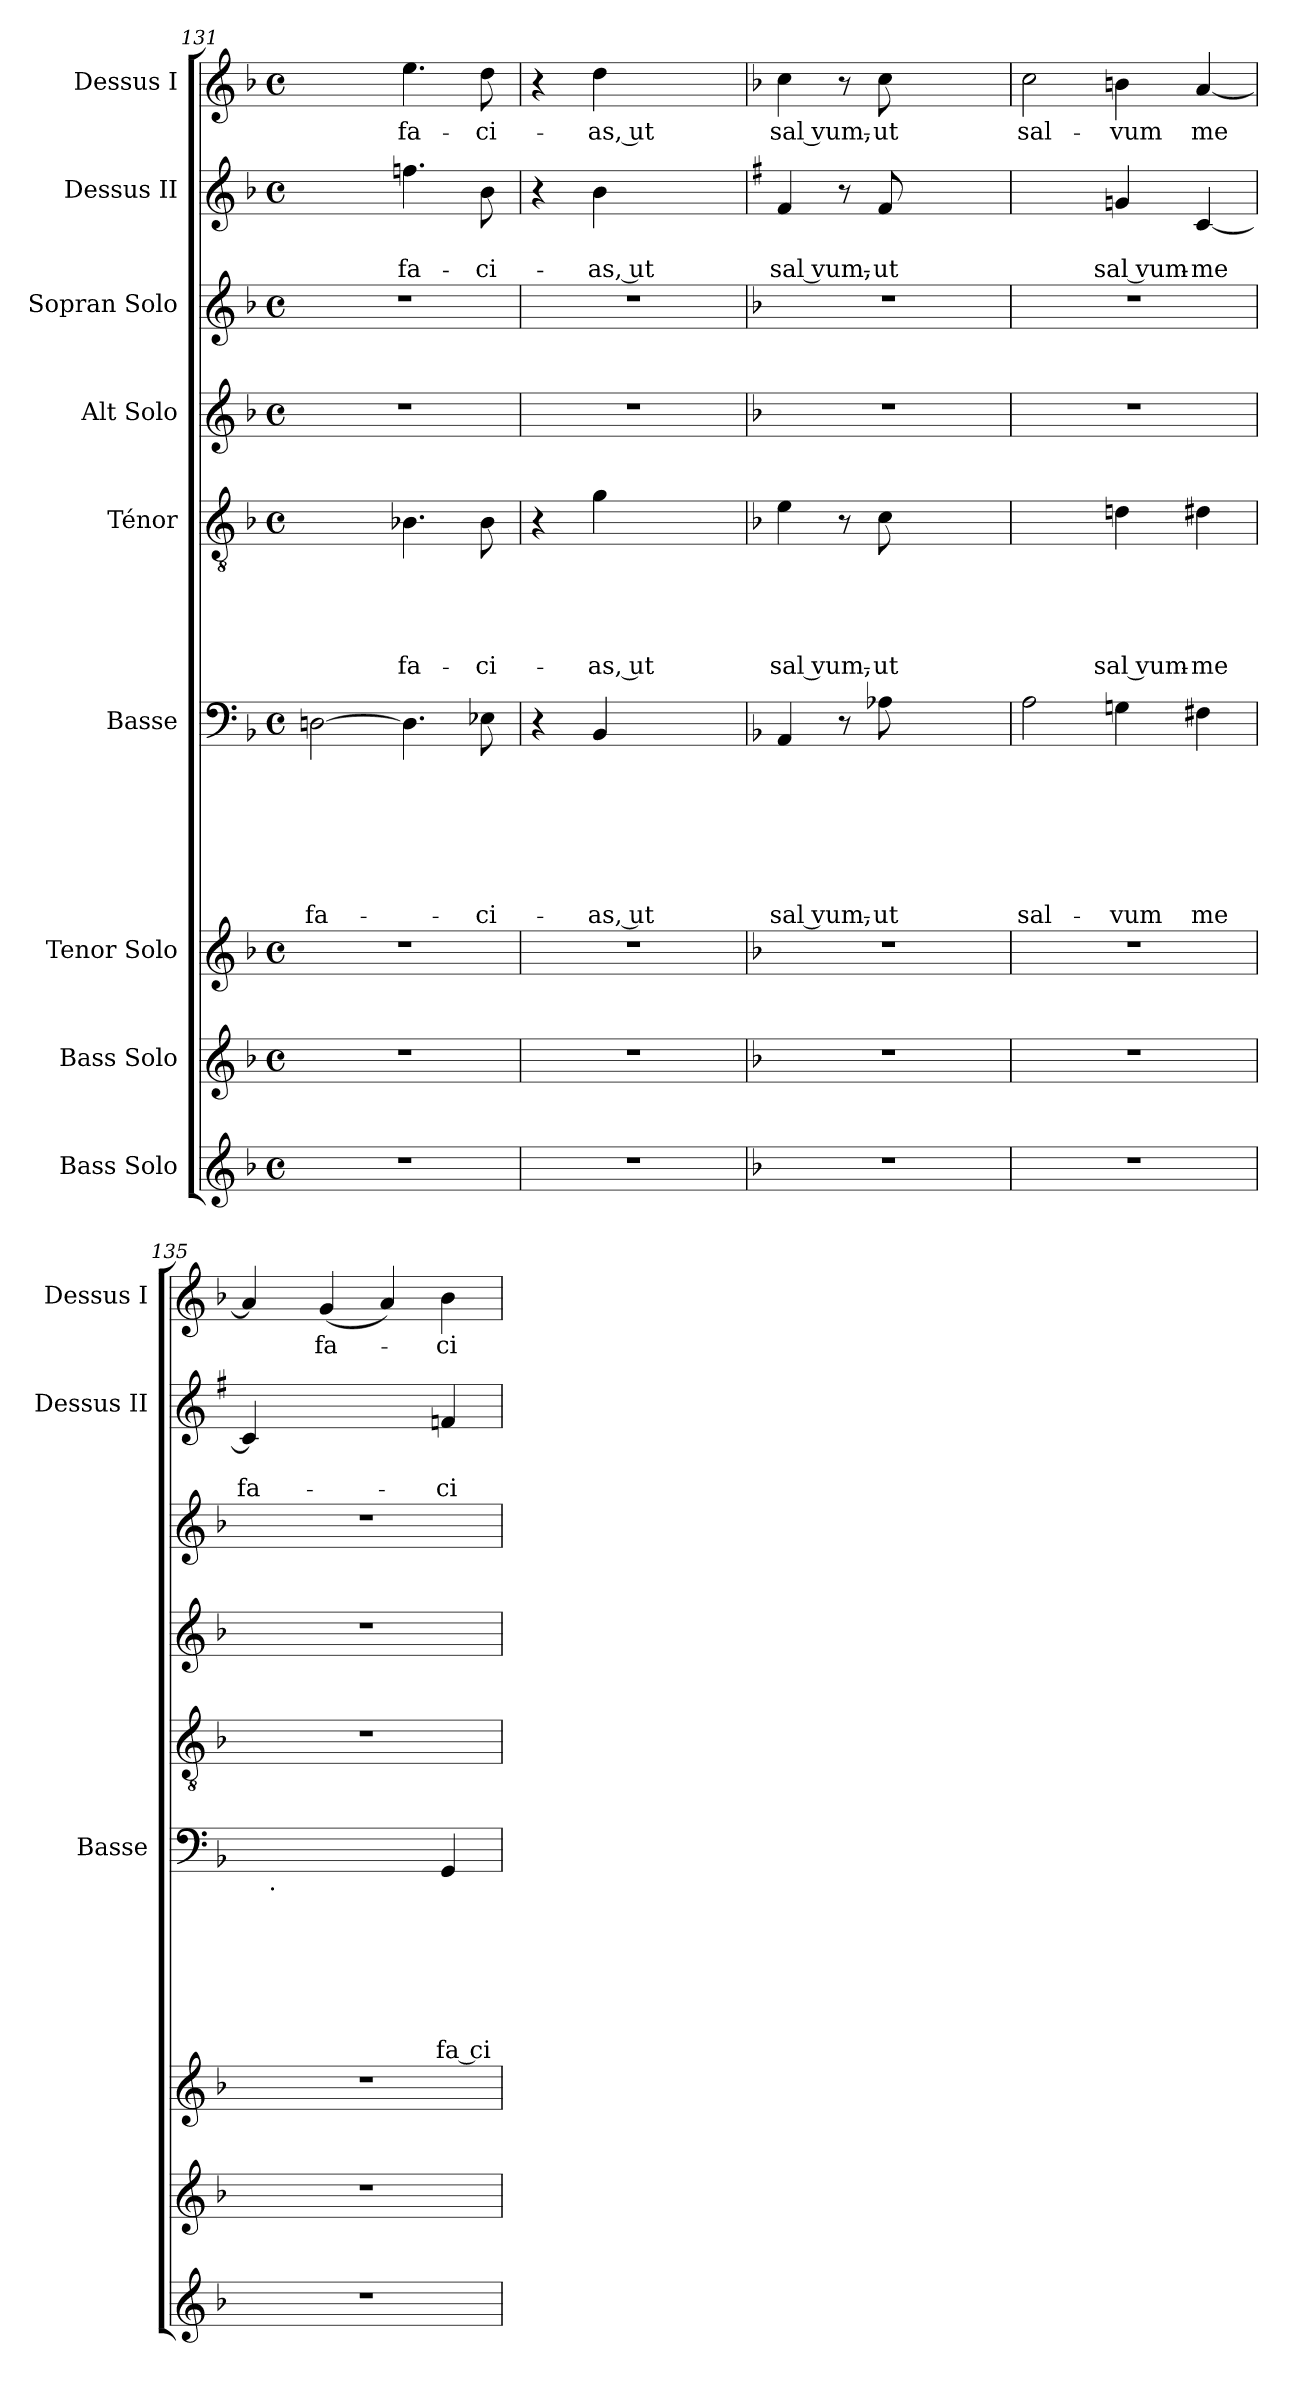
**kern	**kern	**kern	**kern	**text	**text	**text	**text	**text	**text	**text	**kern	**text	**text	**text	**text	**text	**kern	**kern	**kern	**text	**text	**kern	**text
*part9	*part8	*part7	*part6	*part6	*part6	*part6	*part6	*part6	*part6	*part6	*part5	*part5	*part5	*part5	*part5	*part5	*part4	*part3	*part2	*part2	*part2	*part1	*part1
*staff9	*staff8	*staff7	*staff6	*staff6	*staff6	*staff6	*staff6	*staff6	*staff6	*staff6	*staff5	*staff5	*staff5	*staff5	*staff5	*staff5	*staff4	*staff3	*staff2	*staff2	*staff2	*staff1	*staff1
*I"Bass Solo	*I"Bass Solo	*I"Tenor Solo	*I"Basse	*	*	*	*	*	*	*	*I"Ténor	*	*	*	*	*	*I"Alt Solo	*I"Sopran Solo	*I"Dessus II	*	*	*I"Dessus I	*
*	*	*	*I'Basse	*	*	*	*	*	*	*	*	*	*	*	*	*	*	*	*I'Dessus II	*	*	*I'Dessus I	*
*clefG2	*clefG2	*clefG2	*clefF4	*	*	*	*	*	*	*	*clefGv2	*	*	*	*	*	*clefG2	*clefG2	*clefG2	*	*	*clefG2	*
*ITrd7c12	*	*	*	*	*	*	*	*	*	*	*	*	*	*	*	*	*	*	*	*	*	*	*
*k[b-]	*k[b-]	*k[b-]	*k[b-]	*	*	*	*	*	*	*	*k[b-]	*	*	*	*	*	*k[b-]	*k[b-]	*k[b-]	*	*	*k[b-]	*
*F:	*F:	*F:	*F:	*	*	*	*	*	*	*	*F:	*	*	*	*	*	*F:	*F:	*F:	*	*	*F:	*
*M4/4	*M4/4	*M4/4	*M4/4	*	*	*	*	*	*	*	*M4/4	*	*	*	*	*	*M4/4	*M4/4	*M4/4	*	*	*M4/4	*
*met(c)	*met(c)	*met(c)	*met(c)	*	*	*	*	*	*	*	*met(c)	*	*	*	*	*	*met(c)	*met(c)	*met(c)	*	*	*met(c)	*
=131	=131	=131	=131	=131	=131	=131	=131	=131	=131	=131	=131	=131	=131	=131	=131	=131	=131	=131	=131	=131	=131	=131	=131
!	!	!	!	!	!	!	!	!	!	!LO:LY:b	!	!	!	!	!	!	!	!	!	!	!	!	!
1r	1r	1r	[<2Dn\	.	.	.	.	.	.	fa-	2ryy	.	.	.	.	.	1r	1r	2ryy	.	.	2ryy	.
!	!	!	!	!	!	!	!	!	!	!	!	!	!	!	!	!LO:LY:b:rj	!	!	!	!	!LO:LY:b:rj	!	!LO:LY:b:rj
.	.	.	4.D\]	.	.	.	.	.	.	.	4.B-X\	.	.	.	.	fa-	.	.	4.ffn\	.	fa-	4.ee\	fa-
!	!	!	!	!	!	!	!	!	!	!LO:LY:b	!	!	!	!	!	!LO:LY:b	!	!	!	!	!LO:LY:b	!	!LO:LY:b
.	.	.	8E-X\	.	.	.	.	.	.	-ci-	8B-\	.	.	.	.	-ci-	.	.	8b-\	.	-ci-	8dd\	-ci-
=132	=132	=132	=132	=132	=132	=132	=132	=132	=132	=132	=132	=132	=132	=132	=132	=132	=132	=132	=132	=132	=132	=132	=132
1r	1r	1r	4r	.	.	.	.	.	.	.	4r	.	.	.	.	.	1r	1r	4r	.	.	4r	.
!	!	!	!	!	!	!	!	!	!	!LO:LY:b:rj	!	!	!	!	!	!LO:LY:b:rj	!	!	!	!	!LO:LY:b:rj	!	!LO:LY:b:rj
.	.	.	4BB-/	.	.	.	.	.	.	-as, ut	4g\	.	.	.	.	-as, ut	.	.	4b-\	.	-as, ut	4dd\	-as, ut
.	.	.	2ryy	.	.	.	.	.	.	.	2ryy	.	.	.	.	.	.	.	2ryy	.	.	2ryy	.
=133	=133	=133	=133	=133	=133	=133	=133	=133	=133	=133	=133	=133	=133	=133	=133	=133	=133	=133	=133	=133	=133	=133	=133
*	*	*	*	*	*	*	*	*	*	*	*	*	*	*	*	*	*	*	*k[f#]	*	*	*	*
*	*	*	*	*	*	*	*	*	*	*	*	*	*	*	*	*	*	*	*G:	*	*	*	*
!	!	!	!	!	!	!	!	!	!	!LO:LY:b:rj	!	!	!	!	!	!LO:LY:b:rj	!	!	!	!	!LO:LY:b:rj	!	!LO:LY:b:rj
1r	1r	1r	4AA/	.	.	.	.	.	.	sal vum,-	4e\	.	.	.	.	sal vum,-	1r	1r	4f#/	.	sal vum,-	4cc\	sal vum,-
.	.	.	8r	.	.	.	.	.	.	.	8r	.	.	.	.	.	.	.	8r	.	.	8r	.
!	!	!	!	!	!	!	!	!	!	!LO:LY:b	!	!	!	!	!	!LO:LY:b	!	!	!	!	!LO:LY:b	!	!LO:LY:b
.	.	.	8A-X\	.	.	.	.	.	.	-ut	8c\	.	.	.	.	-ut	.	.	8f#/	.	-ut	8cc\	-ut
.	.	.	2ryy	.	.	.	.	.	.	.	2ryy	.	.	.	.	.	.	.	2ryy	.	.	2ryy	.
=134	=134	=134	=134	=134	=134	=134	=134	=134	=134	=134	=134	=134	=134	=134	=134	=134	=134	=134	=134	=134	=134	=134	=134
!	!	!	!	!	!	!	!	!	!	!LO:LY:b	!	!	!	!	!	!	!	!	!	!	!	!	!LO:LY:b
1r	1r	1r	2A\	.	.	.	.	.	.	sal-	2ryy	.	.	.	.	.	1r	1r	2ryy	.	.	2cc\	sal-
!	!	!	!	!	!	!	!	!	!	!LO:LY:b	!	!	!	!	!	!LO:LY:b:rj	!	!	!	!	!LO:LY:b:rj	!	!LO:LY:b
.	.	.	4Gn\	.	.	.	.	.	.	-vum	4dn\	.	.	.	.	sal vum-	.	.	4gn/	.	sal vum-	4bn\	-vum
!	!	!	!	!	!	!	!	!	!	!LO:LY:b	!	!	!	!	!	!LO:LY:b	!	!	!	!	!LO:LY:b	!	!LO:LY:b
.	.	.	4F#X\	.	.	.	.	.	.	me	4d#X\	.	.	.	.	-me	.	.	[<4c/	.	-me	[<4a/	me
=135	=135	=135	=135	=135	=135	=135	=135	=135	=135	=135	=135	=135	=135	=135	=135	=135	=135	=135	=135	=135	=135	=135	=135
!	!	!	!	!	!	!	!	!	!	!	!	!	!	!	!	!	!	!	!	!	!LO:LY:b	!	!
*	*	*	*^	*	*	*	*	*	*	*	*	*	*	*	*	*	*	*	*	*	*	*	*
1r	1r	1r	2.ryy	16ryy	.	.	.	.	.	.	.	1r	.	.	.	.	.	1r	1r	4c/]	.	fa-	4a/]	.
!	!	!	!	!LO:TX:b:t=.	!	!	!	!	!	!	!	!	!	!	!	!	!	!	!	!	!	!	!	!
.	.	.	.	2...ryy	.	.	.	.	.	.	.	.	.	.	.	.	.	.	.	.	.	.	.	.
!	!	!	!	!	!	!	!	!	!	!	!	!	!	!	!	!	!	!	!	!	!	!	!	!LO:LY:b
.	.	.	.	.	.	.	.	.	.	.	.	.	.	.	.	.	.	.	.	2ryy	.	.	(<4g/	fa-
.	.	.	.	.	.	.	.	.	.	.	.	.	.	.	.	.	.	.	.	.	.	.	4a/)	.
!	!	!	!	!	!	!	!	!	!	!	!LO:LY:b:rj	!	!	!	!	!	!	!	!	!	!	!LO:LY:b	!	!LO:LY:b
.	.	.	4GG/	.	.	.	.	.	.	.	fa ci-	.	.	.	.	.	.	.	.	4fn/	.	-ci-	4b-\	-ci-
*	*	*	*v	*v	*	*	*	*	*	*	*	*	*	*	*	*	*	*	*	*	*	*	*	*
=	=	=	=	=	=	=	=	=	=	=	=	=	=	=	=	=	=	=	=	=	=	=	=
*-	*-	*-	*-	*-	*-	*-	*-	*-	*-	*-	*-	*-	*-	*-	*-	*-	*-	*-	*-	*-	*-	*-	*-
